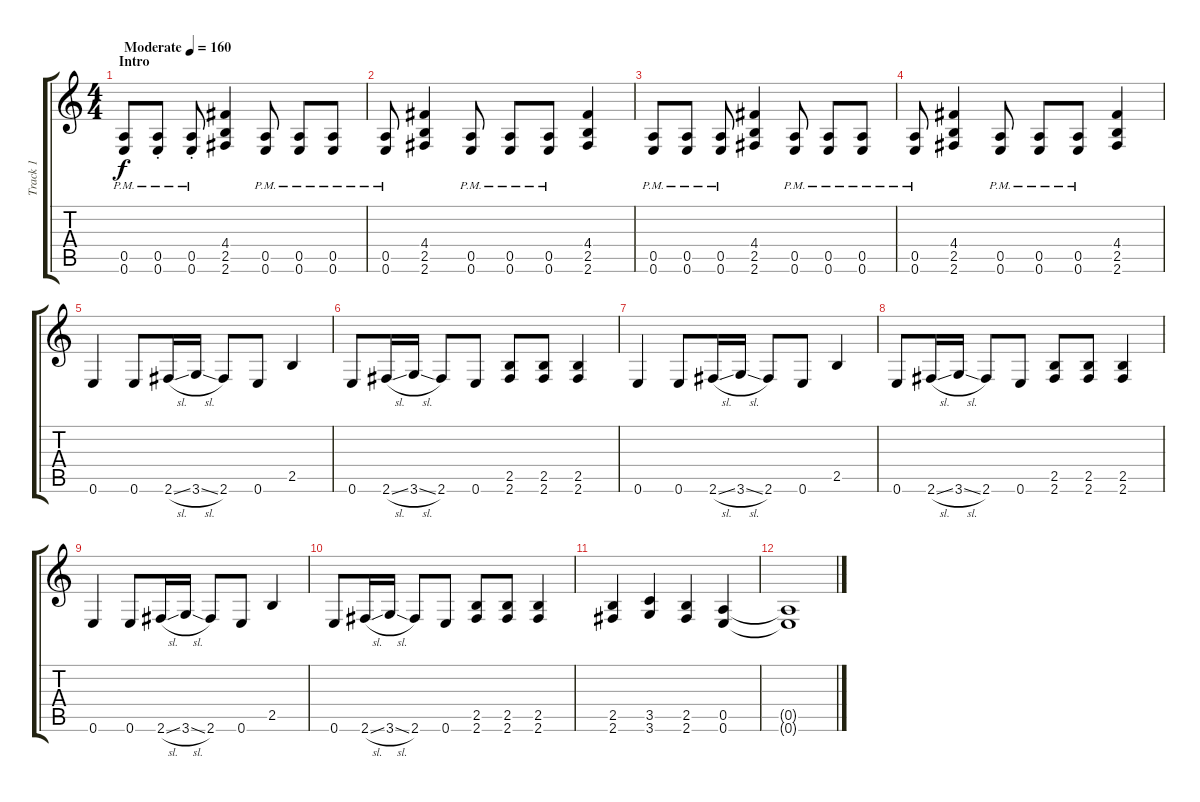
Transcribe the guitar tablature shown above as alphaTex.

\track ("Track 1" "Track 1") {instrument distortionguitar}
\staff {score tabs}
\tuning (E4 B3 G3 D3 A2 E2) {hide}
\ts (4 4)
\section ("" "Intro")
\tempo (160 "Moderate")
\clef g2
\ks c
(0.5{pm} 0.6{pm}).8{dy f instrument distortionguitar} (0.5{pm st} 0.6{pm st}).8 (0.5{pm st} 0.6{pm st}).8 (4.4 2.5 2.6).4 (0.5{pm} 0.6{pm}).8 (0.5{pm} 0.6{pm}).8 (0.5{pm} 0.6{pm}).8 |
(0.5{pm} 0.6{pm}).8 (4.4 2.5 2.6).4 (0.5{pm} 0.6{pm}).8 (0.5{pm} 0.6{pm}).8 (0.5{pm} 0.6{pm}).8 (4.4 2.5 2.6).4 |
(0.5{pm} 0.6{pm}).8 (0.5{pm} 0.6{pm}).8 (0.5{pm} 0.6{pm}).8 (4.4 2.5 2.6).4 (0.5{pm} 0.6{pm}).8 (0.5{pm} 0.6{pm}).8 (0.5{pm} 0.6{pm}).8 |
(0.5{pm} 0.6{pm}).8 (4.4 2.5 2.6).4 (0.5{pm} 0.6{pm}).8 (0.5{pm} 0.6{pm}).8 (0.5{pm} 0.6{pm}).8 (4.4 2.5 2.6).4 |
0.6.4 0.6.8 2.6{sl}.16 3.6{sl}.16 2.6.8 0.6.8 2.5.4 |
0.6.8 2.6{sl}.16 3.6{sl}.16 2.6.8 0.6.8 (2.5 2.6).8 (2.5 2.6).8 (2.5 2.6).4 |
0.6.4 0.6.8 2.6{sl}.16 3.6{sl}.16 2.6.8 0.6.8 2.5.4 |
0.6.8 2.6{sl}.16 3.6{sl}.16 2.6.8 0.6.8 (2.5 2.6).8 (2.5 2.6).8 (2.5 2.6).4 |
0.6.4 0.6.8 2.6{sl}.16 3.6{sl}.16 2.6.8 0.6.8 2.5.4 |
0.6.8 2.6{sl}.16 3.6{sl}.16 2.6.8 0.6.8 (2.5 2.6).8 (2.5 2.6).8 (2.5 2.6).4 |
(2.5 2.6).4 (3.5 3.6).4 (2.5 2.6).4 (0.5 0.6).4 |
(0.5{t} 0.6{t}).1
